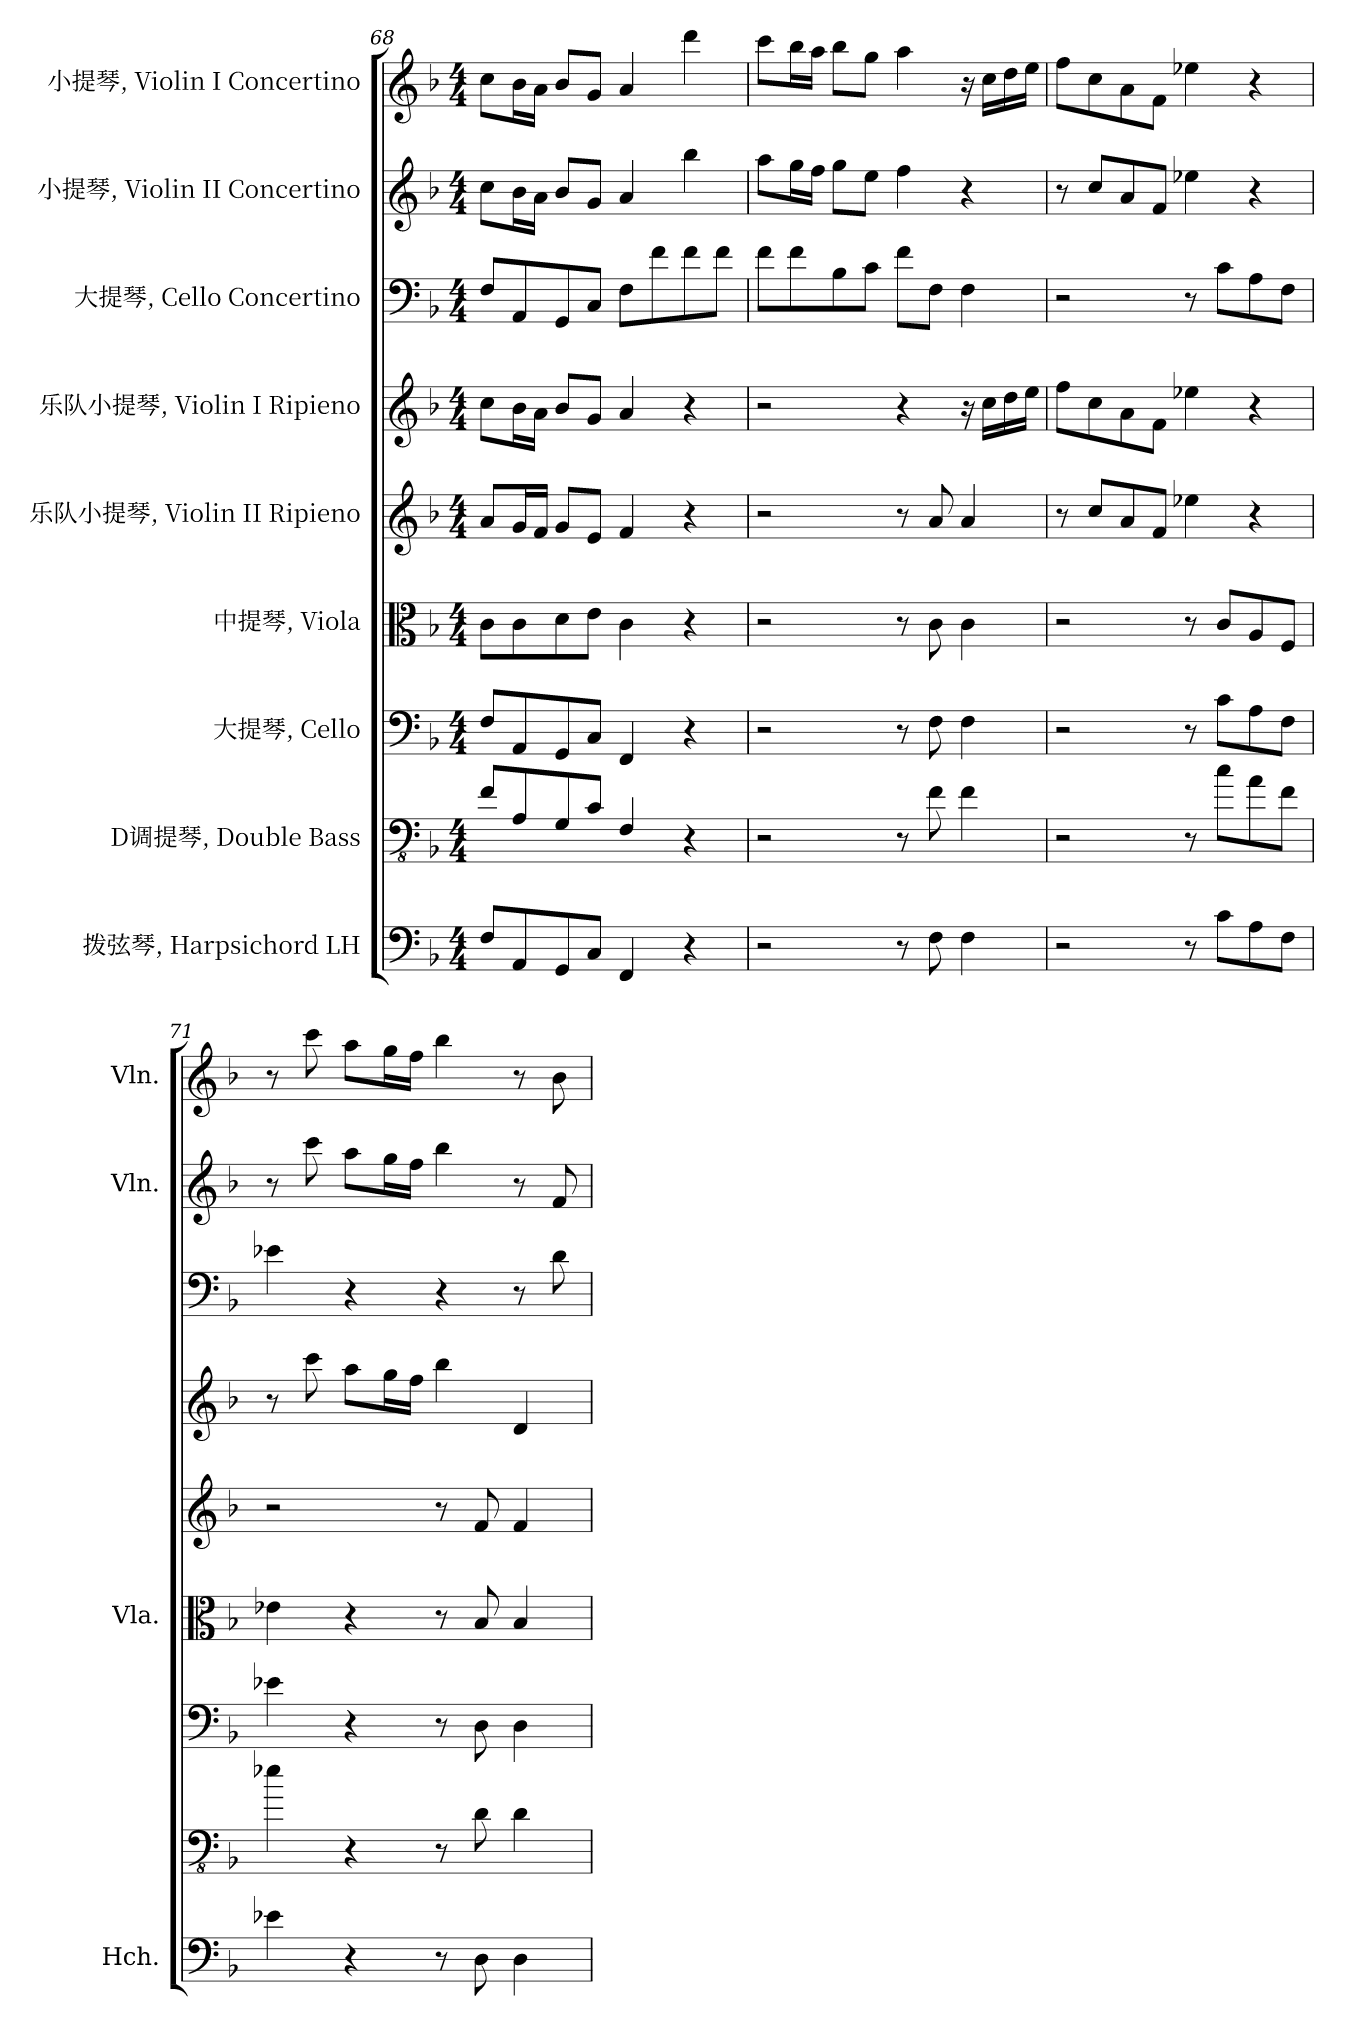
**kern	**kern	**kern	**kern	**kern	**kern	**kern	**kern	**kern
*part9	*part8	*part7	*part6	*part5	*part4	*part3	*part2	*part1
*staff9	*staff8	*staff7	*staff6	*staff5	*staff4	*staff3	*staff2	*staff1
*I"拨弦琴, Harpsichord LH	*I"D调提琴, Double Bass	*I"大提琴, Cello	*I"中提琴, Viola	*I"乐队小提琴, Violin II Ripieno	*I"乐队小提琴, Violin I Ripieno	*I"大提琴, Cello Concertino	*I"小提琴, Violin II Concertino	*I"小提琴, Violin I Concertino
*I'Hch.	*	*	*I'Vla.	*	*	*	*I'Vln.	*I'Vln.
*clefF4	*clefFv4	*clefF4	*clefC3	*clefG2	*clefG2	*clefF4	*clefG2	*clefG2
*	*ITrd7c12	*	*	*	*	*	*	*
*k[b-]	*k[b-]	*k[b-]	*k[b-]	*k[b-]	*k[b-]	*k[b-]	*k[b-]	*k[b-]
*M4/4	*M4/4	*M4/4	*M4/4	*M4/4	*M4/4	*M4/4	*M4/4	*M4/4
=68	=68	=68	=68	=68	=68	=68	=68	=68
8F/L	8FF/L	8F/L	8c\L	8a/L	8cc\L	8F/L	8cc\L	8cc\L
8AA/	8AAA/	8AA/	8c\	16g/L	16b-\L	8AA/	16b-\L	16b-\L
.	.	.	.	16f/JJ	16a\JJ	.	16a\JJ	16a\JJ
8GG/	8GGG/	8GG/	8d\	8g/L	8b-/L	8GG/	8b-/L	8b-/L
8C/J	8CC/J	8C/J	8e\J	8e/J	8g/J	8C/J	8g/J	8g/J
4FF/	4FFF/	4FF/	4c\	4f/	4a/	8F\L	4a/	4a/
.	.	.	.	.	.	8f\	.	.
4r	4r	4r	4r	4r	4r	8f\	4bb-\	4ddd\
.	.	.	.	.	.	8f\J	.	.
!!LO:PB:g=z
=69	=69	=69	=69	=69	=69	=69	=69	=69
2r	2r	2r	2r	2r	2r	8f\L	8aa\L	8ccc\L
.	.	.	.	.	.	8f\	16gg\L	16bb-\L
.	.	.	.	.	.	.	16ff\JJ	16aa\JJ
.	.	.	.	.	.	8B-\	8gg\L	8bb-\L
.	.	.	.	.	.	8c\J	8ee\J	8gg\J
8r	8r	8r	8r	8r	4r	8f\L	4ff\	4aa\
8F\	8FF\	8F\	8c\	8a/	.	8F\J	.	.
4F\	4FF\	4F\	4c\	4a/	16r	4F\	4r	16r
.	.	.	.	.	16cc\LL	.	.	16cc\LL
.	.	.	.	.	16dd\	.	.	16dd\
.	.	.	.	.	16ee\JJ	.	.	16ee\JJ
=70	=70	=70	=70	=70	=70	=70	=70	=70
2r	2r	2r	2r	8r	8ff\L	2r	8r	8ff\L
.	.	.	.	8cc/L	8cc\	.	8cc/L	8cc\
.	.	.	.	8a/	8a\	.	8a/	8a\
.	.	.	.	8f/J	8f\J	.	8f/J	8f\J
8r	8r	8r	8r	4ee-X\	4ee-X\	8r	4ee-X\	4ee-X\
8c\L	8C\L	8c\L	8c/L	.	.	8c\L	.	.
8A\	8AA\	8A\	8A/	4r	4r	8A\	4r	4r
8F\J	8FF\J	8F\J	8F/J	.	.	8F\J	.	.
=71	=71	=71	=71	=71	=71	=71	=71	=71
4e-X\	4E-X\	4e-X\	4e-X\	2r	8r	4e-X\	8r	8r
.	.	.	.	.	8ccc\	.	8ccc\	8ccc\
4r	4r	4r	4r	.	8aa\L	4r	8aa\L	8aa\L
.	.	.	.	.	16gg\L	.	16gg\L	16gg\L
.	.	.	.	.	16ff\JJ	.	16ff\JJ	16ff\JJ
8r	8r	8r	8r	8r	4bb-\	4r	4bb-\	4bb-\
8D\	8DD\	8D\	8B-/	8f/	.	.	.	.
4D\	4DD\	4D\	4B-/	4f/	4d/	8r	8r	8r
.	.	.	.	.	.	8d\	8f/	8b-\
=	=	=	=	=	=	=	=	=
*-	*-	*-	*-	*-	*-	*-	*-	*-
